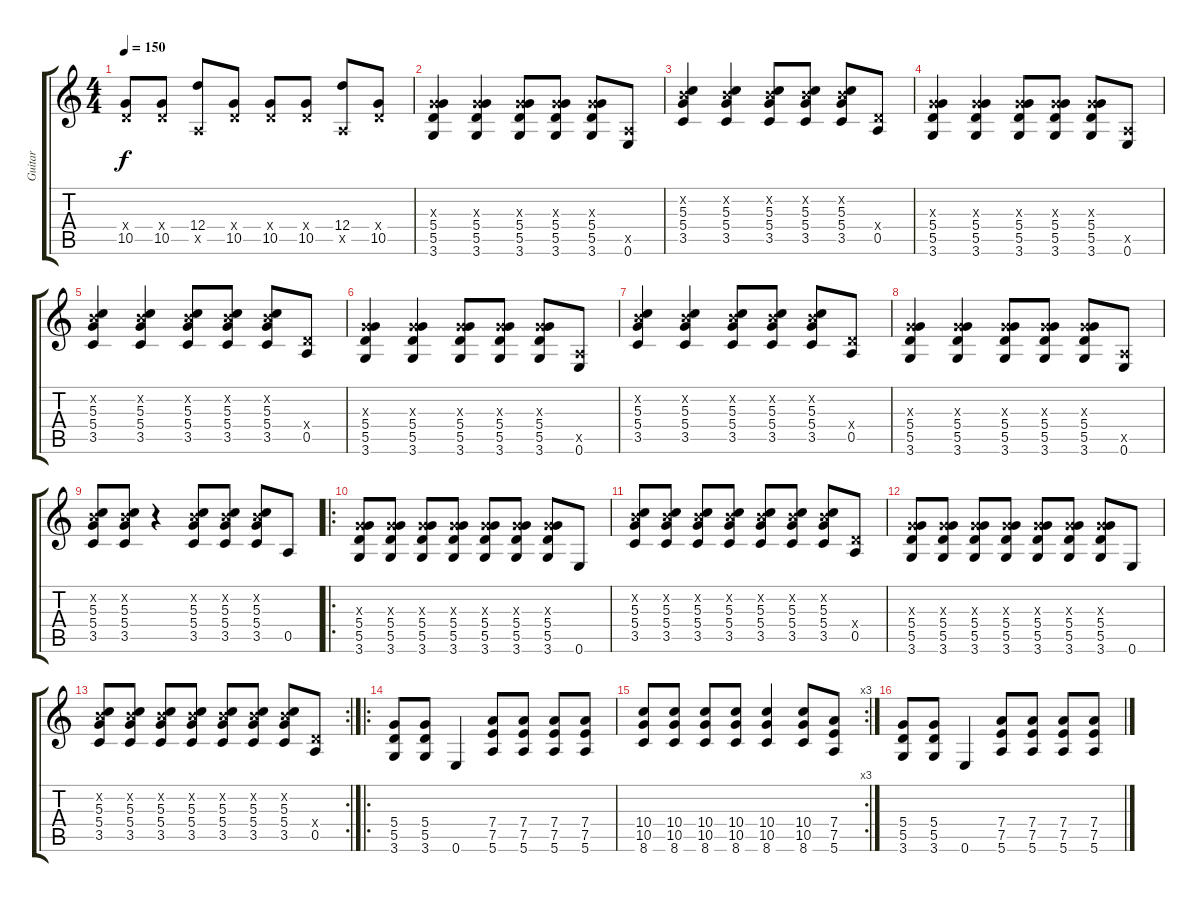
\track ("Guitar" "Guitar") {instrument overdrivenguitar}
\staff {score tabs}
\tuning (E4 B3 G3 D3 A2 E2) {hide}
\ts (4 4)
\tempo 150
\clef g2
\ks c
(0.4{x} 10.5).8{dy f} (0.4{x} 10.5).8 (12.4 0.5{x}).8 (0.4{x} 10.5).8 (0.4{x} 10.5).8 (0.4{x} 10.5).8 (12.4 0.5{x}).8 (0.4{x} 10.5).8 |
(0.3{x} 5.4 5.5 3.6).4 (0.3{x} 5.4 5.5 3.6).4 (0.3{x} 5.4 5.5 3.6).8 (0.3{x} 5.4 5.5 3.6).8 (0.3{x} 5.4 5.5 3.6).8 (0.5{x} 0.6).8 |
(0.2{x} 5.3 5.4 3.5).4 (0.2{x} 5.3 5.4 3.5).4 (0.2{x} 5.3 5.4 3.5).8 (0.2{x} 5.3 5.4 3.5).8 (0.2{x} 5.3 5.4 3.5).8 (0.4{x} 0.5).8 |
(0.3{x} 5.4 5.5 3.6).4 (0.3{x} 5.4 5.5 3.6).4 (0.3{x} 5.4 5.5 3.6).8 (0.3{x} 5.4 5.5 3.6).8 (0.3{x} 5.4 5.5 3.6).8 (0.5{x} 0.6).8 |
(0.2{x} 5.3 5.4 3.5).4 (0.2{x} 5.3 5.4 3.5).4 (0.2{x} 5.3 5.4 3.5).8 (0.2{x} 5.3 5.4 3.5).8 (0.2{x} 5.3 5.4 3.5).8 (0.4{x} 0.5).8 |
(0.3{x} 5.4 5.5 3.6).4 (0.3{x} 5.4 5.5 3.6).4 (0.3{x} 5.4 5.5 3.6).8 (0.3{x} 5.4 5.5 3.6).8 (0.3{x} 5.4 5.5 3.6).8 (0.5{x} 0.6).8 |
(0.2{x} 5.3 5.4 3.5).4 (0.2{x} 5.3 5.4 3.5).4 (0.2{x} 5.3 5.4 3.5).8 (0.2{x} 5.3 5.4 3.5).8 (0.2{x} 5.3 5.4 3.5).8 (0.4{x} 0.5).8 |
(0.3{x} 5.4 5.5 3.6).4 (0.3{x} 5.4 5.5 3.6).4 (0.3{x} 5.4 5.5 3.6).8 (0.3{x} 5.4 5.5 3.6).8 (0.3{x} 5.4 5.5 3.6).8 (0.5{x} 0.6).8 |
(0.2{x} 5.3 5.4 3.5).8 (0.2{x} 5.3 5.4 3.5).8 r.4 (0.2{x} 5.3 5.4 3.5).8 (0.2{x} 5.3 5.4 3.5).8 (0.2{x} 5.3 5.4 3.5).8 0.5.8 |
\ro
(0.3{x} 5.4 5.5 3.6).8 (0.3{x} 5.4 5.5 3.6).8 (0.3{x} 5.4 5.5 3.6).8 (0.3{x} 5.4 5.5 3.6).8 (0.3{x} 5.4 5.5 3.6).8 (0.3{x} 5.4 5.5 3.6).8 (0.3{x} 5.4 5.5 3.6).8 0.6.8 |
(0.2{x} 5.3 5.4 3.5).8 (0.2{x} 5.3 5.4 3.5).8 (0.2{x} 5.3 5.4 3.5).8 (0.2{x} 5.3 5.4 3.5).8 (0.2{x} 5.3 5.4 3.5).8 (0.2{x} 5.3 5.4 3.5).8 (0.2{x} 5.3 5.4 3.5).8 (0.4{x} 0.5).8 |
(0.3{x} 5.4 5.5 3.6).8 (0.3{x} 5.4 5.5 3.6).8 (0.3{x} 5.4 5.5 3.6).8 (0.3{x} 5.4 5.5 3.6).8 (0.3{x} 5.4 5.5 3.6).8 (0.3{x} 5.4 5.5 3.6).8 (0.3{x} 5.4 5.5 3.6).8 0.6.8 |
\rc 2
(0.2{x} 5.3 5.4 3.5).8 (0.2{x} 5.3 5.4 3.5).8 (0.2{x} 5.3 5.4 3.5).8 (0.2{x} 5.3 5.4 3.5).8 (0.2{x} 5.3 5.4 3.5).8 (0.2{x} 5.3 5.4 3.5).8 (0.2{x} 5.3 5.4 3.5).8 (0.4{x} 0.5).8 |
\ro
(5.4 5.5 3.6).8 (5.4 5.5 3.6).8 0.6.4 (7.4 7.5 5.6).8 (7.4 7.5 5.6).8 (7.4 7.5 5.6).8 (7.4 7.5 5.6).8 |
\rc 3
(10.4 10.5 8.6).8 (10.4 10.5 8.6).8 (10.4 10.5 8.6).8 (10.4 10.5 8.6).8 (10.4 10.5 8.6).4 (10.4 10.5 8.6).8 (7.4 7.5 5.6).8 |
(5.4 5.5 3.6).8 (5.4 5.5 3.6).8 0.6.4 (7.4 7.5 5.6).8 (7.4 7.5 5.6).8 (7.4 7.5 5.6).8 (7.4 7.5 5.6).8
